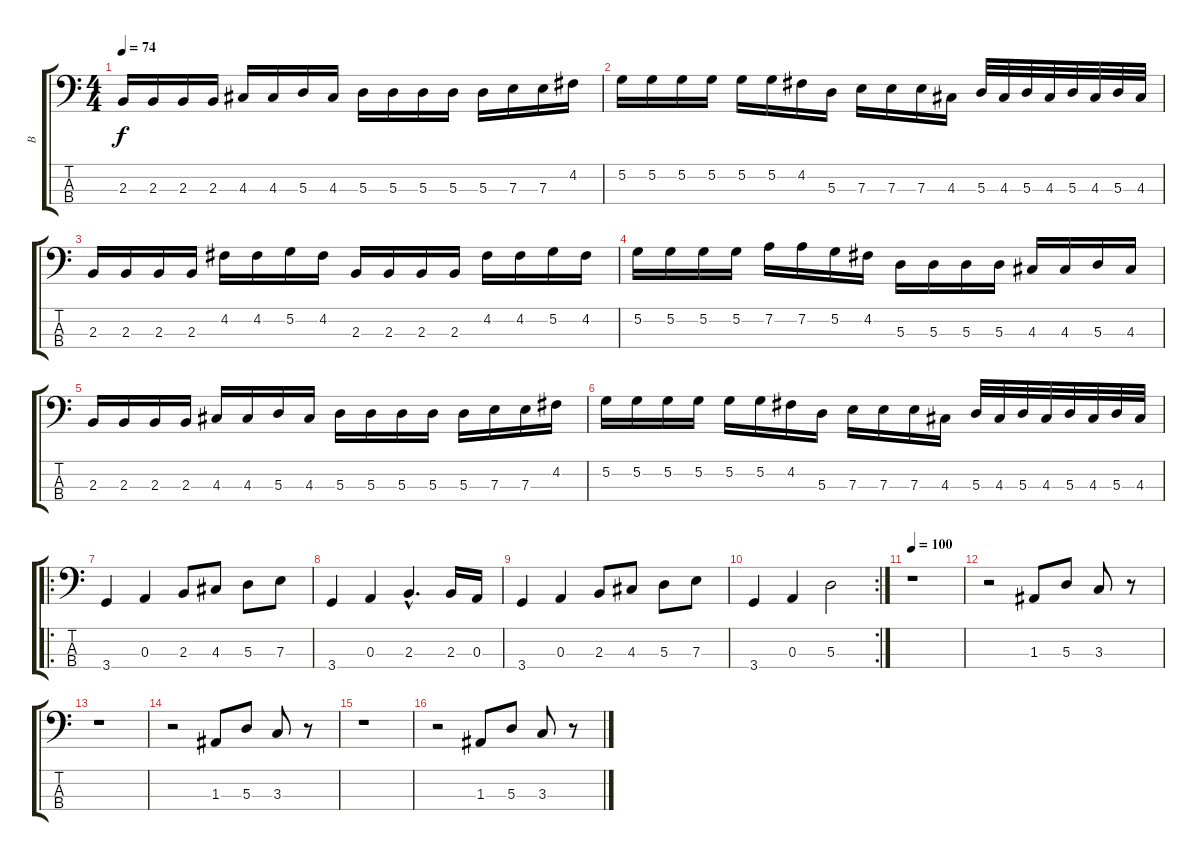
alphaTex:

\track ("B" "B") {instrument electricbassfinger}
\staff {score tabs}
\tuning (G2 D2 A1 E1) {hide}
\ts (4 4)
\tempo 74
\clef f4
\ks c
2.3.16{dy f} 2.3.16 2.3.16 2.3.16 4.3.16 4.3.16 5.3.16 4.3.16 5.3.16 5.3.16 5.3.16 5.3.16 5.3.16 7.3.16 7.3.16 4.2.16 |
5.2.16 5.2.16 5.2.16 5.2.16 5.2.16 5.2.16 4.2.16 5.3.16 7.3.16 7.3.16 7.3.16 4.3.16 5.3.32 4.3.32 5.3.32 4.3.32 5.3.32 4.3.32 5.3.32 4.3.32 |
2.3.16 2.3.16 2.3.16 2.3.16 4.2.16 4.2.16 5.2.16 4.2.16 2.3.16 2.3.16 2.3.16 2.3.16 4.2.16 4.2.16 5.2.16 4.2.16 |
5.2.16 5.2.16 5.2.16 5.2.16 7.2.16 7.2.16 5.2.16 4.2.16 5.3.16 5.3.16 5.3.16 5.3.16 4.3.16 4.3.16 5.3.16 4.3.16 |
2.3.16 2.3.16 2.3.16 2.3.16 4.3.16 4.3.16 5.3.16 4.3.16 5.3.16 5.3.16 5.3.16 5.3.16 5.3.16 7.3.16 7.3.16 4.2.16 |
5.2.16 5.2.16 5.2.16 5.2.16 5.2.16 5.2.16 4.2.16 5.3.16 7.3.16 7.3.16 7.3.16 4.3.16 5.3.32 4.3.32 5.3.32 4.3.32 5.3.32 4.3.32 5.3.32 4.3.32 |
\ro
3.4.4 0.3.4 2.3.8 4.3.8 5.3.8 7.3.8 |
3.4.4 0.3.4 2.3{hac}.4{d} 2.3.16 0.3.16 |
3.4.4 0.3.4 2.3.8 4.3.8 5.3.8 7.3.8 |
\rc 2
3.4.4 0.3.4 5.3.2 |
\tempo 100
r.1 |
r.2 1.3.8 5.3.8 3.3.8 r.8 |
r.1 |
r.2 1.3.8 5.3.8 3.3.8 r.8 |
r.1 |
r.2 1.3.8 5.3.8 3.3.8 r.8
